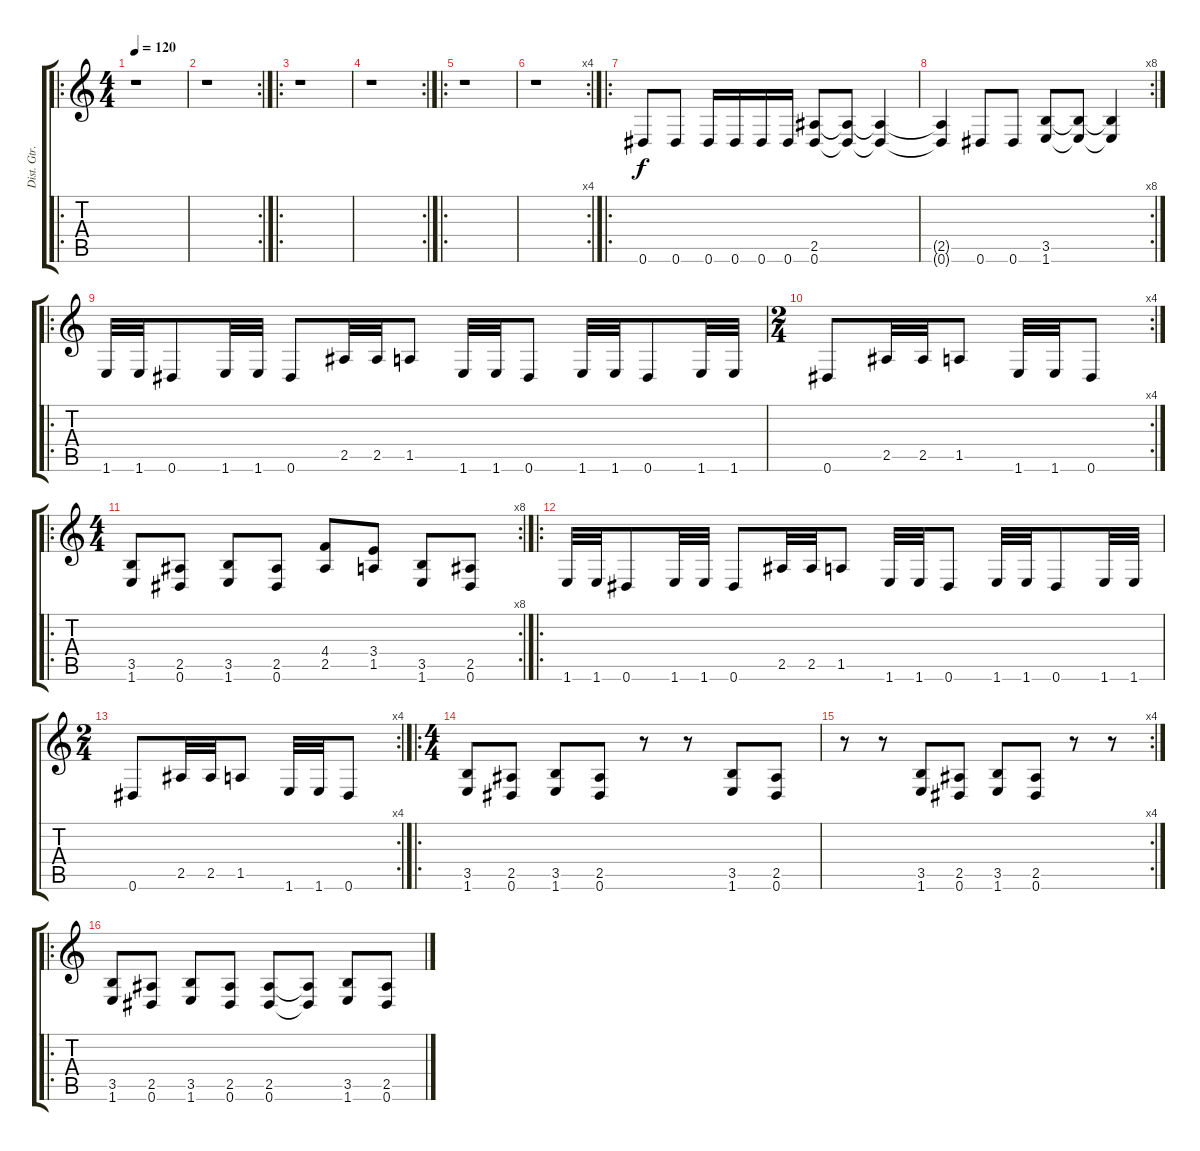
\track ("Dist. Gtr." "Dist. Gtr.") {instrument distortionguitar}
\staff {score tabs}
\tuning (Eb4 Bb3 Gb3 Db3 Ab2 Eb2) {hide}
\ro
\ts (4 4)
\tempo 120
\clef g2
\ks c
r.1{dy f instrument distortionguitar} |
\rc 2
r.1 |
\ro
r.1 |
\rc 2
r.1 |
\ro
r.1 |
\rc 4
r.1 |
\ro
0.6.8 0.6.8 0.6.16 0.6.16 0.6.16 0.6.16 (2.5 0.6).8 (2.5{t} 0.6{t}).8 (2.5{t} 0.6{t}).4 |
\rc 8
(2.5{t} 0.6{t}).4 0.6.8 0.6.8 (3.5 1.6).8 (3.5{t} 1.6{t}).8 (3.5{t} 1.6{t}).4 |
\ro
1.6.32 1.6.32 0.6.8 1.6.32 1.6.32 0.6.8 2.5.32 2.5.32 1.5.8 1.6.32 1.6.32 0.6.8 1.6.32 1.6.32 0.6.8 1.6.32 1.6.32 |
\rc 4
\ts (2 4)
0.6.8 2.5.32 2.5.32 1.5.8 1.6.32 1.6.32 0.6.8 |
\ro
\rc 8
\ts (4 4)
(3.5 1.6).8 (2.5 0.6).8 (3.5 1.6).8 (2.5 0.6).8 (4.4 2.5).8 (3.4 1.5).8 (3.5 1.6).8 (2.5 0.6).8 |
\ro
1.6.32 1.6.32 0.6.8 1.6.32 1.6.32 0.6.8 2.5.32 2.5.32 1.5.8 1.6.32 1.6.32 0.6.8 1.6.32 1.6.32 0.6.8 1.6.32 1.6.32 |
\rc 4
\ts (2 4)
0.6.8 2.5.32 2.5.32 1.5.8 1.6.32 1.6.32 0.6.8 |
\ro
\ts (4 4)
(3.5 1.6).8 (2.5 0.6).8 (3.5 1.6).8 (2.5 0.6).8 r.8 r.8 (3.5 1.6).8 (2.5 0.6).8 |
\rc 4
r.8 r.8 (3.5 1.6).8 (2.5 0.6).8 (3.5 1.6).8 (2.5 0.6).8 r.8 r.8 |
\ro
(3.5 1.6).8 (2.5 0.6).8 (3.5 1.6).8 (2.5 0.6).8 (2.5 0.6).8 (2.5{t} 0.6{t}).8 (3.5 1.6).8 (2.5 0.6).8
